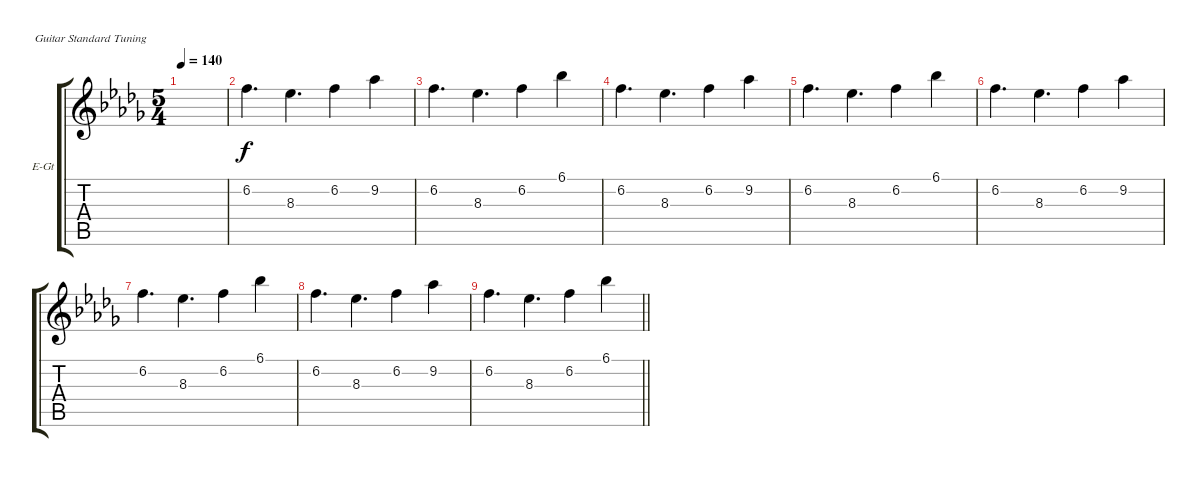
\defaultSystemsLayout 4
\bracketExtendMode groupsimilarinstruments
\firstSystemTrackNameOrientation horizontal
\otherSystemsTrackNameOrientation horizontal
\track ("Solo Guitar" "E-Gt") {instrument electricguitarclean}
\staff {score tabs}
\tuning (E4 B3 G3 D3 A2 E2)
\ts (5 4)
\tempo 140
\clef g2
\scale
0.553114
\ks bbminor
|
\scale
0.223443 6.2.4{d} 8.3.4{d} 6.2.4 9.2.4 |
\scale
0.223443 6.2.4{d} 8.3.4{d} 6.2.4 6.1.4 |
\scale
0.333333 6.2.4{d} 8.3.4{d} 6.2.4 9.2.4 |
\scale
0.333333 6.2.4{d} 8.3.4{d} 6.2.4 6.1.4 |
\scale
0.333333 6.2.4{d} 8.3.4{d} 6.2.4 9.2.4 |
\scale
0.333333 6.2.4{d} 8.3.4{d} 6.2.4 6.1.4 |
\scale
0.333333 6.2.4{d} 8.3.4{d} 6.2.4 9.2.4 |
\scale
0.333333
\barLineRight lightlight
6.2.4{d} 8.3.4{d} 6.2.4 6.1.4 |
\scale
0.333333 |
\scale
0.333333 |
\scale
0.333333 |
\scale
0.333333 |
\scale
0.333333
